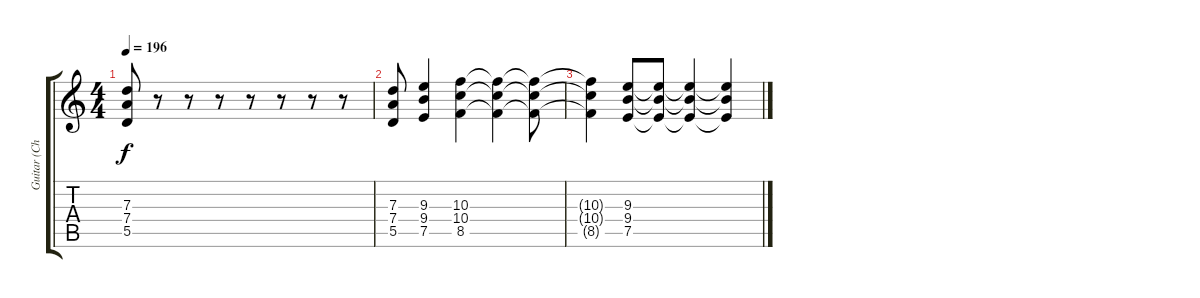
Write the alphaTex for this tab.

\track ("Guitar (Chorus)" "Guitar (Ch") {instrument distortionguitar}
\staff {score tabs}
\tuning (E4 B3 G3 D3 A2 E2) {hide}
\ts (4 4)
\tempo 196
\clef g2
\ks c
(7.3{t} 7.4{t} 5.5{t}).8{dy f} r.8 r.8 r.8 r.8 r.8 r.8 r.8 |
(7.3 7.4 5.5).8 (9.3 9.4 7.5).4 (10.3 10.4 8.5).4 (10.3{t} 10.4{t} 8.5{t}).4 (10.3{t} 10.4{t} 8.5{t}).8 |
(10.3{t} 10.4{t} 8.5{t}).4 (9.3 9.4 7.5).8 (9.3{t} 9.4{t} 7.5{t}).8 (9.3{t} 9.4{t} 7.5{t}).4 (9.3{t} 9.4{t} 7.5{t}).4
